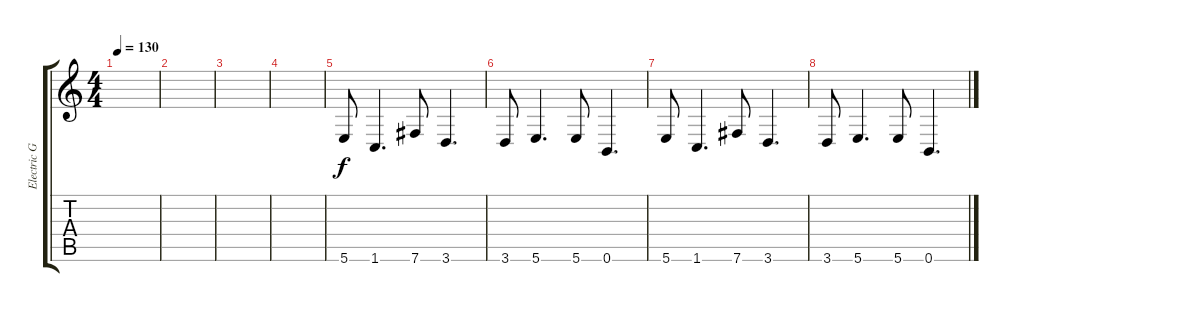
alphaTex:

\track ("Electric Guitar" "Electric G") {instrument distortionguitar}
\staff {score tabs}
\tuning (Db4 Ab3 E3 B2 Gb2 B1) {hide}
\ts (4 4)
\tempo 130
\clef g2
\ks c
|
|
|
|
5.6.8 1.6.4{d} 7.6.8 3.6.4{d} |
3.6.8 5.6.4{d} 5.6.8 0.6.4{d} |
5.6.8 1.6.4{d} 7.6.8 3.6.4{d} |
3.6.8 5.6.4{d} 5.6.8 0.6.4{d}
